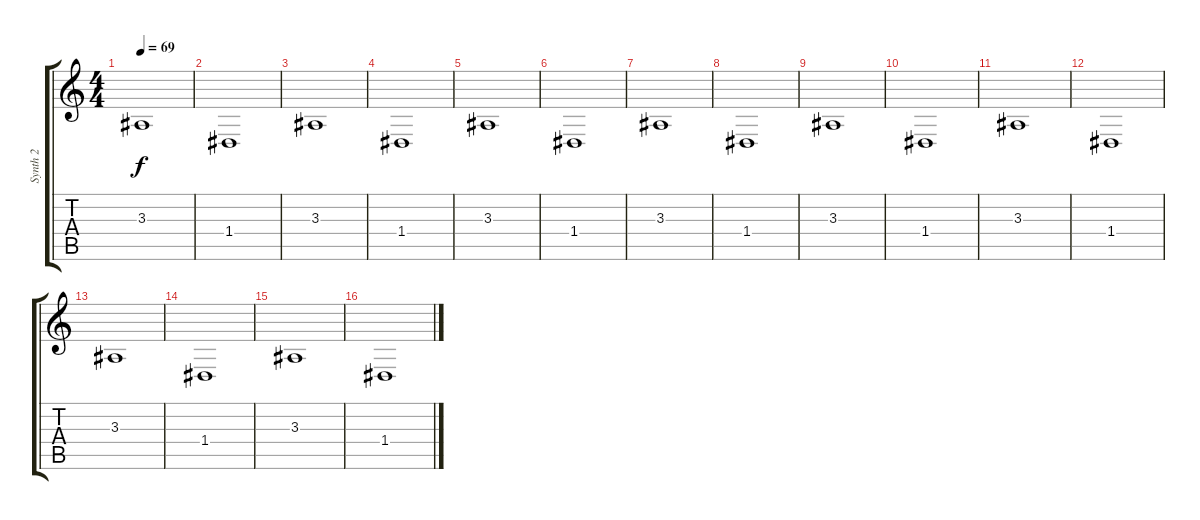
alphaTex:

\track ("Synth 2" "Synth 2") {instrument synthbrass2}
\staff {score tabs}
\tuning (E4 B3 G3 D3 A2 E2) {hide}
\ts (4 4)
\tempo 69
\clef g2
\ks c
3.3.1{dy f} |
1.4.1 |
3.3.1 |
1.4.1 |
3.3.1 |
1.4.1 |
3.3.1 |
1.4.1 |
3.3.1 |
1.4.1 |
3.3.1 |
1.4.1 |
3.3.1 |
1.4.1 |
3.3.1 |
1.4.1
